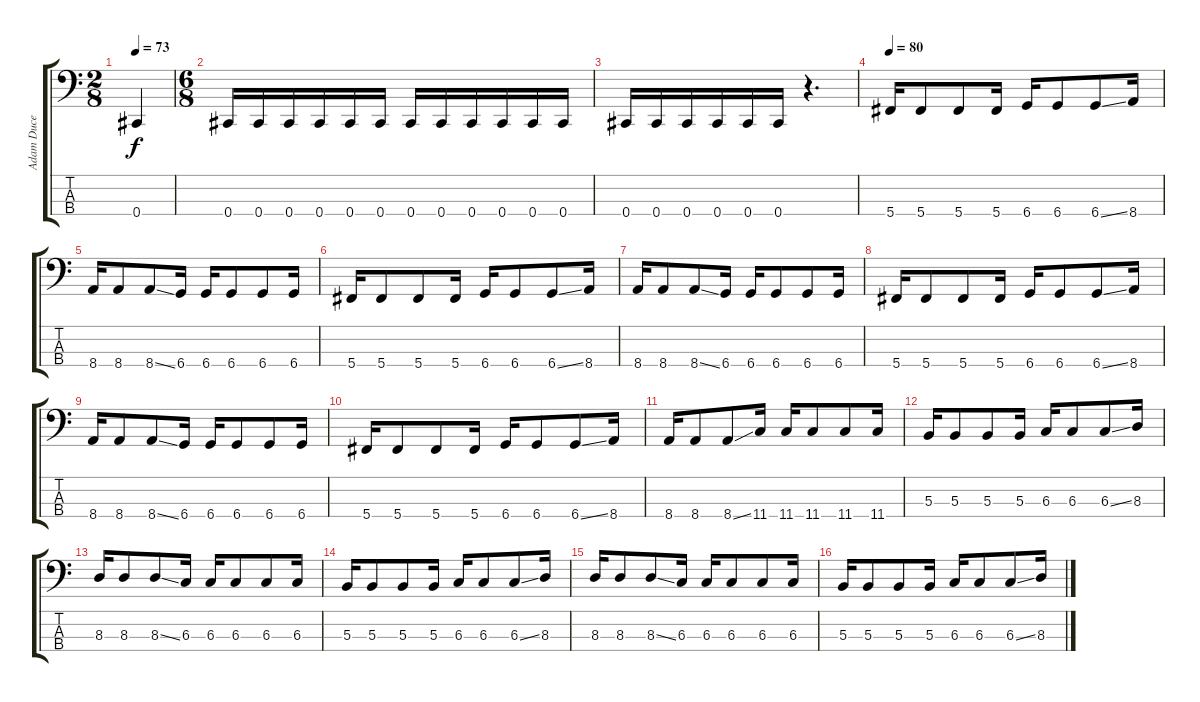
\track ("Adam Duce" "Adam Duce") {instrument electricbasspick}
\staff {score tabs}
\tuning (E2 B1 Gb1 Db1) {hide}
\ts (2 8)
\tempo 73
\clef f4
\ks c
0.4{t}.4{dy f} |
\ts (6 8)
0.4.16 0.4.16 0.4.16 0.4.16 0.4.16 0.4.16 0.4.16 0.4.16 0.4.16 0.4.16 0.4.16 0.4.16 |
0.4.16 0.4.16 0.4.16 0.4.16 0.4.16 0.4.16 r.4{d} |
\tempo 80
5.4.16 5.4.8 5.4.8 5.4.16 6.4.16 6.4.8 6.4{ss}.8 8.4.16 |
8.4.16 8.4.8 8.4{ss}.8 6.4.16 6.4.16 6.4.8 6.4.8 6.4.16 |
5.4.16 5.4.8 5.4.8 5.4.16 6.4.16 6.4.8 6.4{ss}.8 8.4.16 |
8.4.16 8.4.8 8.4{ss}.8 6.4.16 6.4.16 6.4.8 6.4.8 6.4.16 |
5.4.16 5.4.8 5.4.8 5.4.16 6.4.16 6.4.8 6.4{ss}.8 8.4.16 |
8.4.16 8.4.8 8.4{ss}.8 6.4.16 6.4.16 6.4.8 6.4.8 6.4.16 |
5.4.16 5.4.8 5.4.8 5.4.16 6.4.16 6.4.8 6.4{ss}.8 8.4.16 |
8.4.16 8.4.8 8.4{ss}.8 11.4.16 11.4.16 11.4.8 11.4.8 11.4.16 |
5.3.16 5.3.8 5.3.8 5.3.16 6.3.16 6.3.8 6.3{ss}.8 8.3.16 |
8.3.16 8.3.8 8.3{ss}.8 6.3.16 6.3.16 6.3.8 6.3.8 6.3.16 |
5.3.16 5.3.8 5.3.8 5.3.16 6.3.16 6.3.8 6.3{ss}.8 8.3.16 |
8.3.16 8.3.8 8.3{ss}.8 6.3.16 6.3.16 6.3.8 6.3.8 6.3.16 |
5.3.16 5.3.8 5.3.8 5.3.16 6.3.16 6.3.8 6.3{ss}.8 8.3.16
